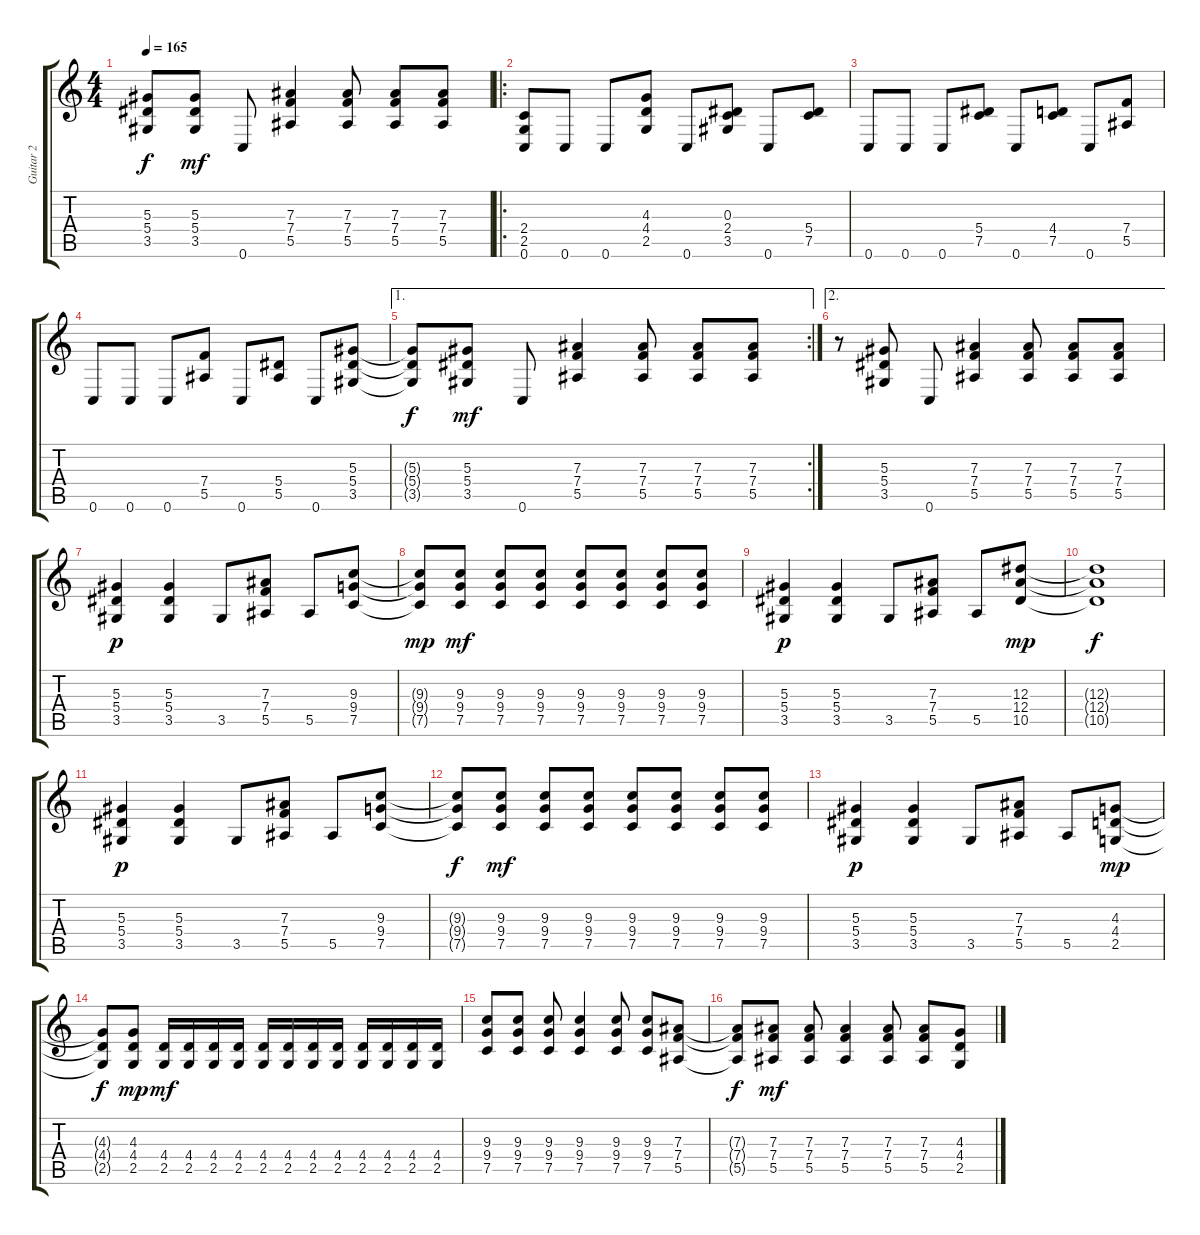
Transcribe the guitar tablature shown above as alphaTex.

\track ("Guitar 2" "Guitar 2") {instrument distortionguitar}
\staff {score tabs}
\tuning (C4 G3 Eb3 Bb2 F2 C2) {hide}
\ts (4 4)
\tempo 165
\clef g2
\ks c
(5.3{t} 5.4{t} 3.5{t}).8{dy f} (5.3 5.4 3.5).8{dy mf} 0.6.8 (7.3 7.4 5.5).4 (7.3 7.4 5.5).8 (7.3 7.4 5.5).8 (7.3 7.4 5.5).8 |
\ro
(2.4 2.5 0.6).8 0.6.8 0.6.8 (4.3 4.4 2.5).8 0.6.8 (0.3 2.4 3.5).8 0.6.8 (5.4 7.5).8 |
0.6.8 0.6.8 0.6.8 (5.4 7.5).8 0.6.8 (4.4 7.5).8 0.6.8 (7.4 5.5).8 |
0.6.8 0.6.8 0.6.8 (7.4 5.5).8 0.6.8 (5.4 5.5).8 0.6.8 (5.3 5.4 3.5).8 |
\ae 1
\rc 2
(5.3{t} 5.4{t} 3.5{t}).8{dy f} (5.3 5.4 3.5).8{dy mf} 0.6.8 (7.3 7.4 5.5).4 (7.3 7.4 5.5).8 (7.3 7.4 5.5).8 (7.3 7.4 5.5).8 |
\ae 2
r.8 (5.3 5.4 3.5).8 0.6.8 (7.3 7.4 5.5).4 (7.3 7.4 5.5).8 (7.3 7.4 5.5).8 (7.3 7.4 5.5).8 |
(5.3 5.4 3.5).4{dy p balance 7} (5.3 5.4 3.5).4 3.5.8 (7.3 7.4 5.5).8 5.5.8 (9.3 9.4 7.5).8 |
(9.3{t} 9.4{t} 7.5{t}).8{dy mp} (9.3 9.4 7.5).8{dy mf} (9.3 9.4 7.5).8 (9.3 9.4 7.5).8 (9.3 9.4 7.5).8 (9.3 9.4 7.5).8 (9.3 9.4 7.5).8 (9.3 9.4 7.5).8 |
(5.3 5.4 3.5).4{dy p} (5.3 5.4 3.5).4 3.5.8 (7.3 7.4 5.5).8 5.5.8 (12.3 12.4 10.5).8{dy mp} |
(12.3{t} 12.4{t} 10.5{t}).1{dy f} |
(5.3 5.4 3.5).4{dy p} (5.3 5.4 3.5).4 3.5.8 (7.3 7.4 5.5).8 5.5.8 (9.3 9.4 7.5).8 |
(9.3{t} 9.4{t} 7.5{t}).8{dy f} (9.3 9.4 7.5).8{dy mf} (9.3 9.4 7.5).8 (9.3 9.4 7.5).8 (9.3 9.4 7.5).8 (9.3 9.4 7.5).8 (9.3 9.4 7.5).8 (9.3 9.4 7.5).8 |
(5.3 5.4 3.5).4{dy p} (5.3 5.4 3.5).4 3.5.8 (7.3 7.4 5.5).8 5.5.8 (4.3 4.4 2.5).8{dy mp} |
(4.3{t} 4.4{t} 2.5{t}).8{dy f} (4.3 4.4 2.5).8{dy mp} (4.4 2.5).16{dy mf} (4.4 2.5).16 (4.4 2.5).16 (4.4 2.5).16 (4.4 2.5).16 (4.4 2.5).16 (4.4 2.5).16 (4.4 2.5).16 (4.4 2.5).16 (4.4 2.5).16 (4.4 2.5).16 (4.4 2.5).16 |
(9.3 9.4 7.5).8{balance 7} (9.3 9.4 7.5).8 (9.3 9.4 7.5).8 (9.3 9.4 7.5).4 (9.3 9.4 7.5).8 (9.3 9.4 7.5).8 (7.3 7.4 5.5).8 |
(7.3{t} 7.4{t} 5.5{t}).8{dy f} (7.3 7.4 5.5).8{dy mf} (7.3 7.4 5.5).8 (7.3 7.4 5.5).4 (7.3 7.4 5.5).8 (7.3 7.4 5.5).8 (4.3 4.4 2.5).8
